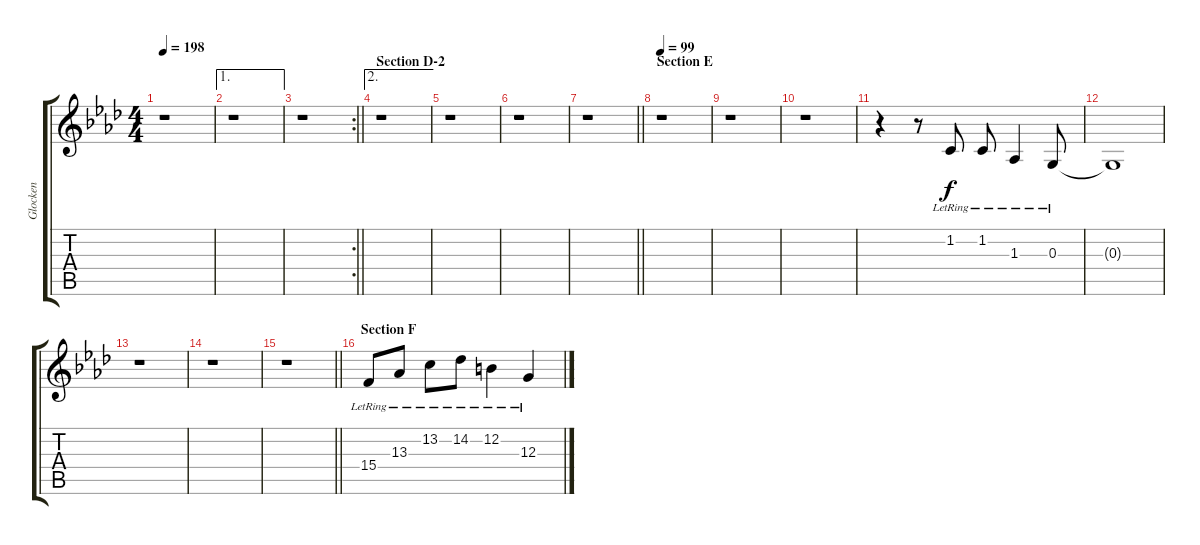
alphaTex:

\track ("Glocken" "Glocken") {instrument musicbox}
\staff {score tabs}
\tuning (E4 B3 G3 D3 A2 E2) {hide}
\ts (4 4)
\tempo 198
\clef g2
\ks ab
r.1{dy f} |
\ae 1
r.1 |
\rc 2
\barLineRight lightlight
r.1 |
\ae 2
\section ("" "Section D-2")
r.1 |
r.1 |
r.1 |
\barLineRight lightlight
r.1 |
\section ("" "Section E")
\tempo 99
r.1 |
r.1 |
r.1 |
r.4 r.8 1.2{lr}.8 1.2{lr}.8 1.3{lr}.4 0.3{lr}.8 |
0.3{t}.1 |
r.1 |
r.1 |
\barLineRight lightlight
r.1 |
\section ("" "Section F")
15.4{lr}.8 13.3{lr}.8 13.2{lr}.8 14.2{lr}.8 12.2{lr}.4 12.3{lr}.4
